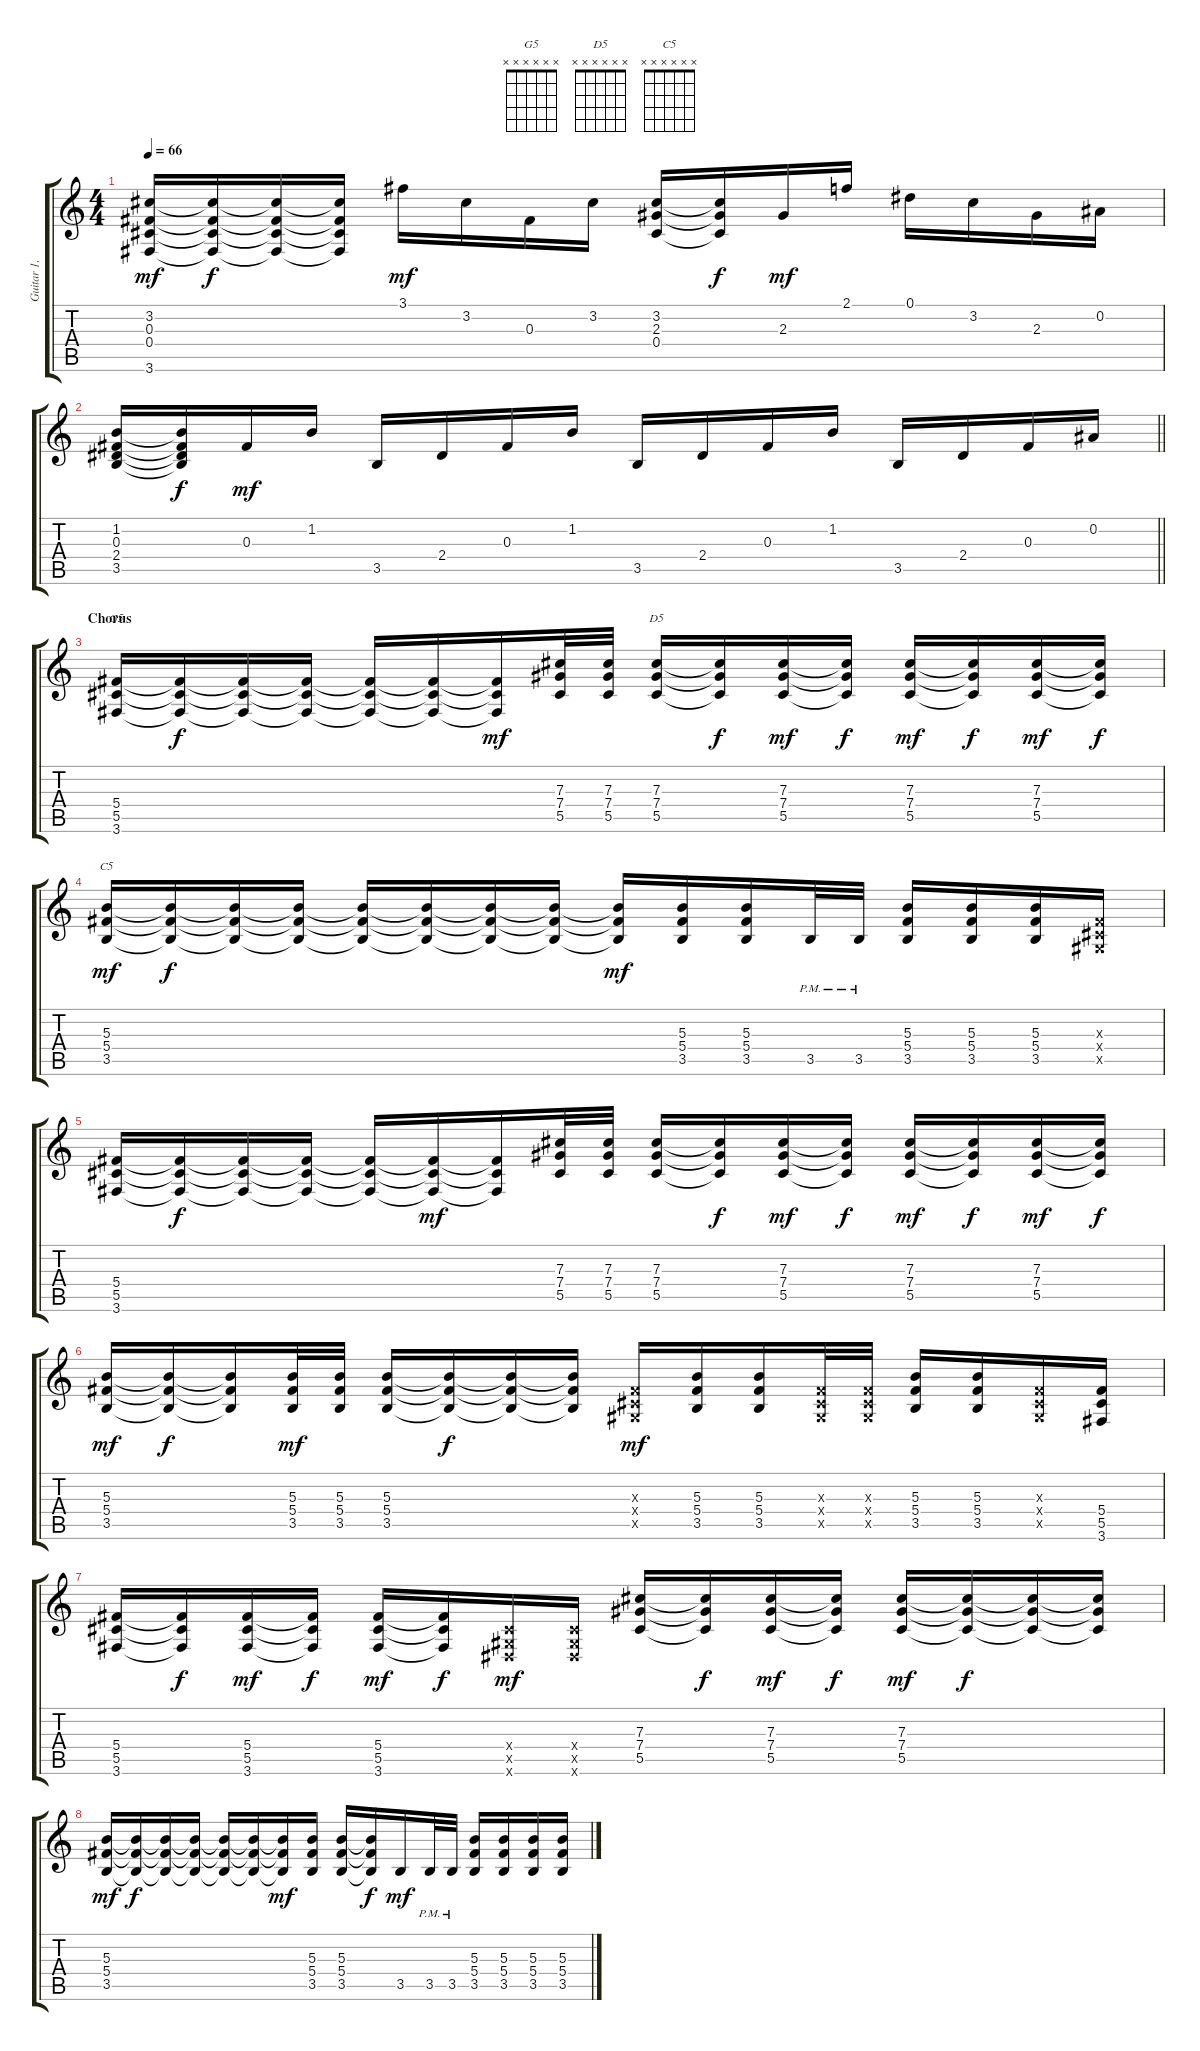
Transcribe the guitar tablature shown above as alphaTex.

\track ("Guitar 1, Rhythm" "Guitar 1, ") {instrument overdrivenguitar}
\staff {score tabs}
\tuning (Eb4 Bb3 Gb3 Db3 Ab2 Eb2) {hide}
\chord ("G5" x x x x x x)
\chord ("D5" x x x x x x)
\chord ("C5" x x x x x x)
\ts (4 4)
\tempo 66
\clef g2
\ks c
(3.2 0.3 0.4 3.6).16{dy mf} (3.2{t} 0.3{t} 0.4{t} 3.6{t}).16{dy f} (3.2{t} 0.3{t} 0.4{t} 3.6{t}).16 (3.2{t} 0.3{t} 0.4{t} 3.6{t}).16 3.1.16{dy mf} 3.2.16 0.3.16 3.2.16 (3.2 2.3 0.4).16 (3.2{t} 2.3{t} 0.4{t}).16{dy f} 2.3.16{dy mf} 2.1.16 0.1.16 3.2.16 2.3.16 0.2.16 |
\barLineRight lightlight
(1.2 0.3 2.4 3.5).16 (1.2{t} 0.3{t} 2.4{t} 3.5{t}).16{dy f} 0.3.16{dy mf} 1.2.16 3.5.16 2.4.16 0.3.16 1.2.16 3.5.16 2.4.16 0.3.16 1.2.16 3.5.16 2.4.16 0.3.16 0.2.16 |
\section ("" "Chorus")
(5.4 5.5 3.6).16{ch "G5" instrument overdrivenguitar} (5.4{t} 5.5{t} 3.6{t}).16{dy f} (5.4{t} 5.5{t} 3.6{t}).16 (5.4{t} 5.5{t} 3.6{t}).16 (5.4{t} 5.5{t} 3.6{t}).16 (5.4{t} 5.5{t} 3.6{t}).16 (5.4{t} 5.5{t} 3.6{t}).16{dy mf} (7.3 7.4 5.5).32 (7.3 7.4 5.5).32 (7.3 7.4 5.5).16{ch "D5"} (7.3{t} 7.4{t} 5.5{t}).16{dy f} (7.3 7.4 5.5).16{dy mf} (7.3{t} 7.4{t} 5.5{t}).16{dy f} (7.3 7.4 5.5).16{dy mf} (7.3{t} 7.4{t} 5.5{t}).16{dy f} (7.3 7.4 5.5).16{dy mf} (7.3{t} 7.4{t} 5.5{t}).16{dy f} |
(5.3 5.4 3.5).16{ch "C5" dy mf} (5.3{t} 5.4{t} 3.5{t}).16{dy f} (5.3{t} 5.4{t} 3.5{t}).16 (5.3{t} 5.4{t} 3.5{t}).16 (5.3{t} 5.4{t} 3.5{t}).16 (5.3{t} 5.4{t} 3.5{t}).16 (5.3{t} 5.4{t} 3.5{t}).16 (5.3{t} 5.4{t} 3.5{t}).16 (5.3{t} 5.4{t} 3.5{t}).16{dy mf} (5.3 5.4 3.5).16 (5.3 5.4 3.5).16 3.5{pm}.32 3.5{pm}.32 (5.3 5.4 3.5).16 (5.3 5.4 3.5).16 (5.3 5.4 3.5).16 (0.3{x} 0.4{x} 0.5{x}).16 |
(5.4 5.5 3.6).16 (5.4{t} 5.5{t} 3.6{t}).16{dy f} (5.4{t} 5.5{t} 3.6{t}).16 (5.4{t} 5.5{t} 3.6{t}).16 (5.4{t} 5.5{t} 3.6{t}).16 (5.4{t} 5.5{t} 3.6{t}).16{dy mf} (5.4{t} 5.5{t} 3.6{t}).16 (7.3 7.4 5.5).32 (7.3 7.4 5.5).32 (7.3 7.4 5.5).16 (7.3{t} 7.4{t} 5.5{t}).16{dy f} (7.3 7.4 5.5).16{dy mf} (7.3{t} 7.4{t} 5.5{t}).16{dy f} (7.3 7.4 5.5).16{dy mf} (7.3{t} 7.4{t} 5.5{t}).16{dy f} (7.3 7.4 5.5).16{dy mf} (7.3{t} 7.4{t} 5.5{t}).16{dy f} |
(5.3 5.4 3.5).16{dy mf} (5.3{t} 5.4{t} 3.5{t}).16{dy f} (5.3{t} 5.4{t} 3.5{t}).16 (5.3 5.4 3.5).32{dy mf} (5.3 5.4 3.5).32 (5.3 5.4 3.5).16 (5.3{t} 5.4{t} 3.5{t}).16{dy f} (5.3{t} 5.4{t} 3.5{t}).16 (5.3{t} 5.4{t} 3.5{t}).16 (0.3{x} 0.4{x} 0.5{x}).16{dy mf} (5.3 5.4 3.5).16 (5.3 5.4 3.5).16 (0.3{x} 0.4{x} 0.5{x}).32 (0.3{x} 0.4{x} 0.5{x}).32 (5.3 5.4 3.5).16 (5.3 5.4 3.5).16 (0.3{x} 0.4{x} 0.5{x}).16 (5.4 5.5 3.6).16 |
(5.4 5.5 3.6).16 (5.4{t} 5.5{t} 3.6{t}).16{dy f} (5.4 5.5 3.6).16{dy mf} (5.4{t} 5.5{t} 3.6{t}).16{dy f} (5.4 5.5 3.6).16{dy mf} (5.4{t} 5.5{t} 3.6{t}).16{dy f} (0.4{x} 0.5{x} 0.6{x}).16{dy mf} (0.4{x} 0.5{x} 0.6{x}).16 (7.3 7.4 5.5).16 (7.3{t} 7.4{t} 5.5{t}).16{dy f} (7.3 7.4 5.5).16{dy mf} (7.3{t} 7.4{t} 5.5{t}).16{dy f} (7.3 7.4 5.5).16{dy mf} (7.3{t} 7.4{t} 5.5{t}).16{dy f} (7.3{t} 7.4{t} 5.5{t}).16 (7.3{t} 7.4{t} 5.5{t}).16 |
(5.3 5.4 3.5).16{dy mf} (5.3{t} 5.4{t} 3.5{t}).16{dy f} (5.3{t} 5.4{t} 3.5{t}).16 (5.3{t} 5.4{t} 3.5{t}).16 (5.3{t} 5.4{t} 3.5{t}).16 (5.3{t} 5.4{t} 3.5{t}).16 (5.3{t} 5.4{t} 3.5{t}).16{dy mf} (5.3 5.4 3.5).16 (5.3 5.4 3.5).16 (5.3{t} 5.4{t} 3.5{t}).16{dy f} 3.5.16{dy mf} 3.5{pm}.32 3.5{pm}.32 (5.3 5.4 3.5).16 (5.3 5.4 3.5).16 (5.3 5.4 3.5).16 (5.3 5.4 3.5).16
